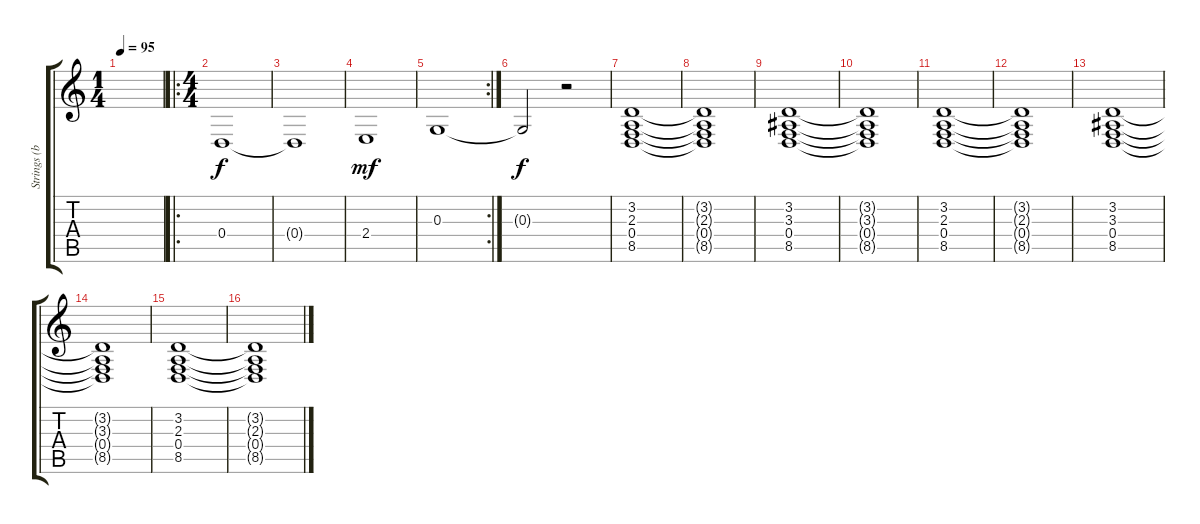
\track ("Strings (back)" "Strings (b") {instrument synthstrings2}
\staff {score tabs}
\tuning (E4 B3 G3 D3 A2 E2) {hide}
\ts (1 4)
\tempo 95
\clef g2
\ks c
|
\ro
\ts (4 4)
0.4.1 |
0.4{t}.1{dy f} |
2.4.1{dy mf} |
\rc 2
0.3.1 |
0.3{t}.2{dy f} r.2 |
(3.2 2.3 0.4 8.5).1 |
(3.2{t} 2.3{t} 0.4{t} 8.5{t}).1 |
(3.2 3.3 0.4 8.5).1 |
(3.2{t} 3.3{t} 0.4{t} 8.5{t}).1 |
(3.2 2.3 0.4 8.5).1 |
(3.2{t} 2.3{t} 0.4{t} 8.5{t}).1 |
(3.2 3.3 0.4 8.5).1 |
(3.2{t} 3.3{t} 0.4{t} 8.5{t}).1 |
(3.2 2.3 0.4 8.5).1 |
(3.2{t} 2.3{t} 0.4{t} 8.5{t}).1
